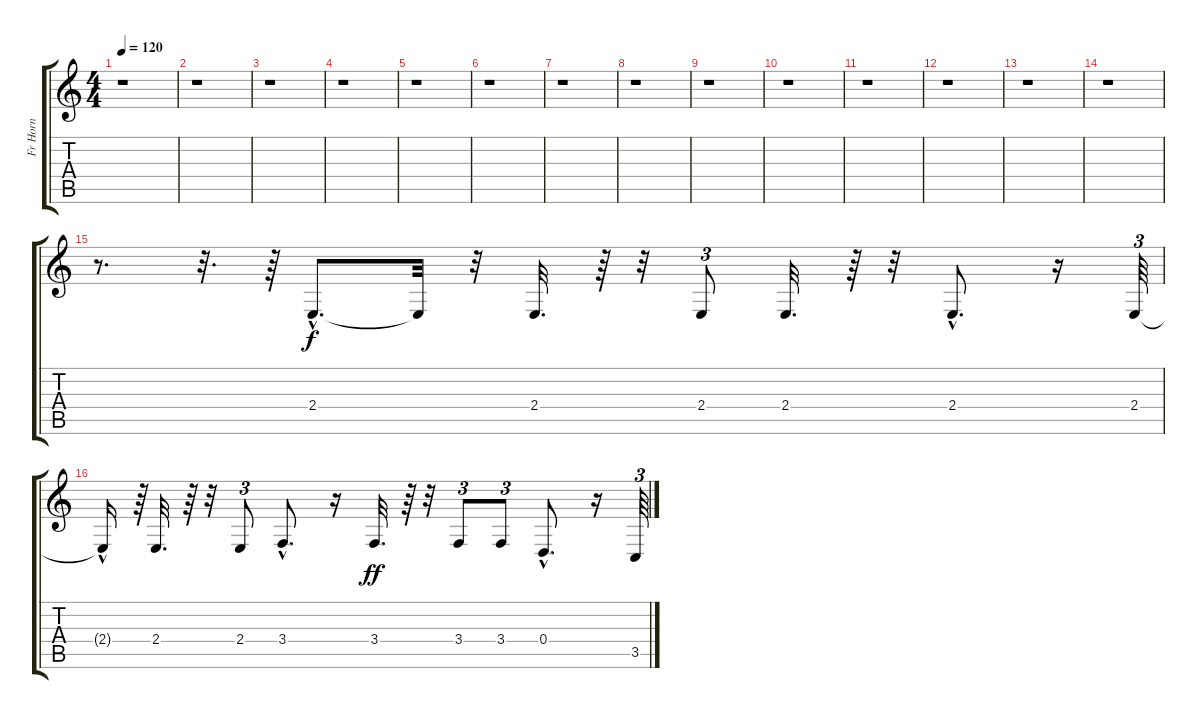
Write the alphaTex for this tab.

\track ("Fr Horn" "Fr Horn") {instrument frenchhorn}
\staff {score tabs}
\tuning (E4 B3 G3 D3 A2 E2) {hide}
\ts (4 4)
\tempo 120
\clef g2
\ks c
r.1{dy f} |
r.1 |
r.1 |
r.1 |
r.1 |
r.1 |
r.1 |
r.1 |
r.1 |
r.1 |
r.1 |
r.1 |
r.1 |
r.1 |
r.8{d} r.32{d} r.64 2.4{hac}.8{d volume 16 instrument frenchhorn} 2.4{t}.32 r.32 2.4.32{d} r.64 r.32 2.4.8{tu (3 2)} 2.4.32{d} r.64 r.32 2.4{hac}.8{d} r.16 2.4.64{tu (3 2)} |
2.4{hac t}.16 r.64{tu (3 2)} 2.4.32{d} r.64 r.32 2.4.8{tu (3 2)} 3.4{hac}.8{d} r.16 3.4.32{d dy ff} r.64 r.32 3.4.8{tu (3 2)} 3.4.8{tu (3 2)} 0.4{hac}.8{d} r.16 3.5.64{tu (3 2)}
